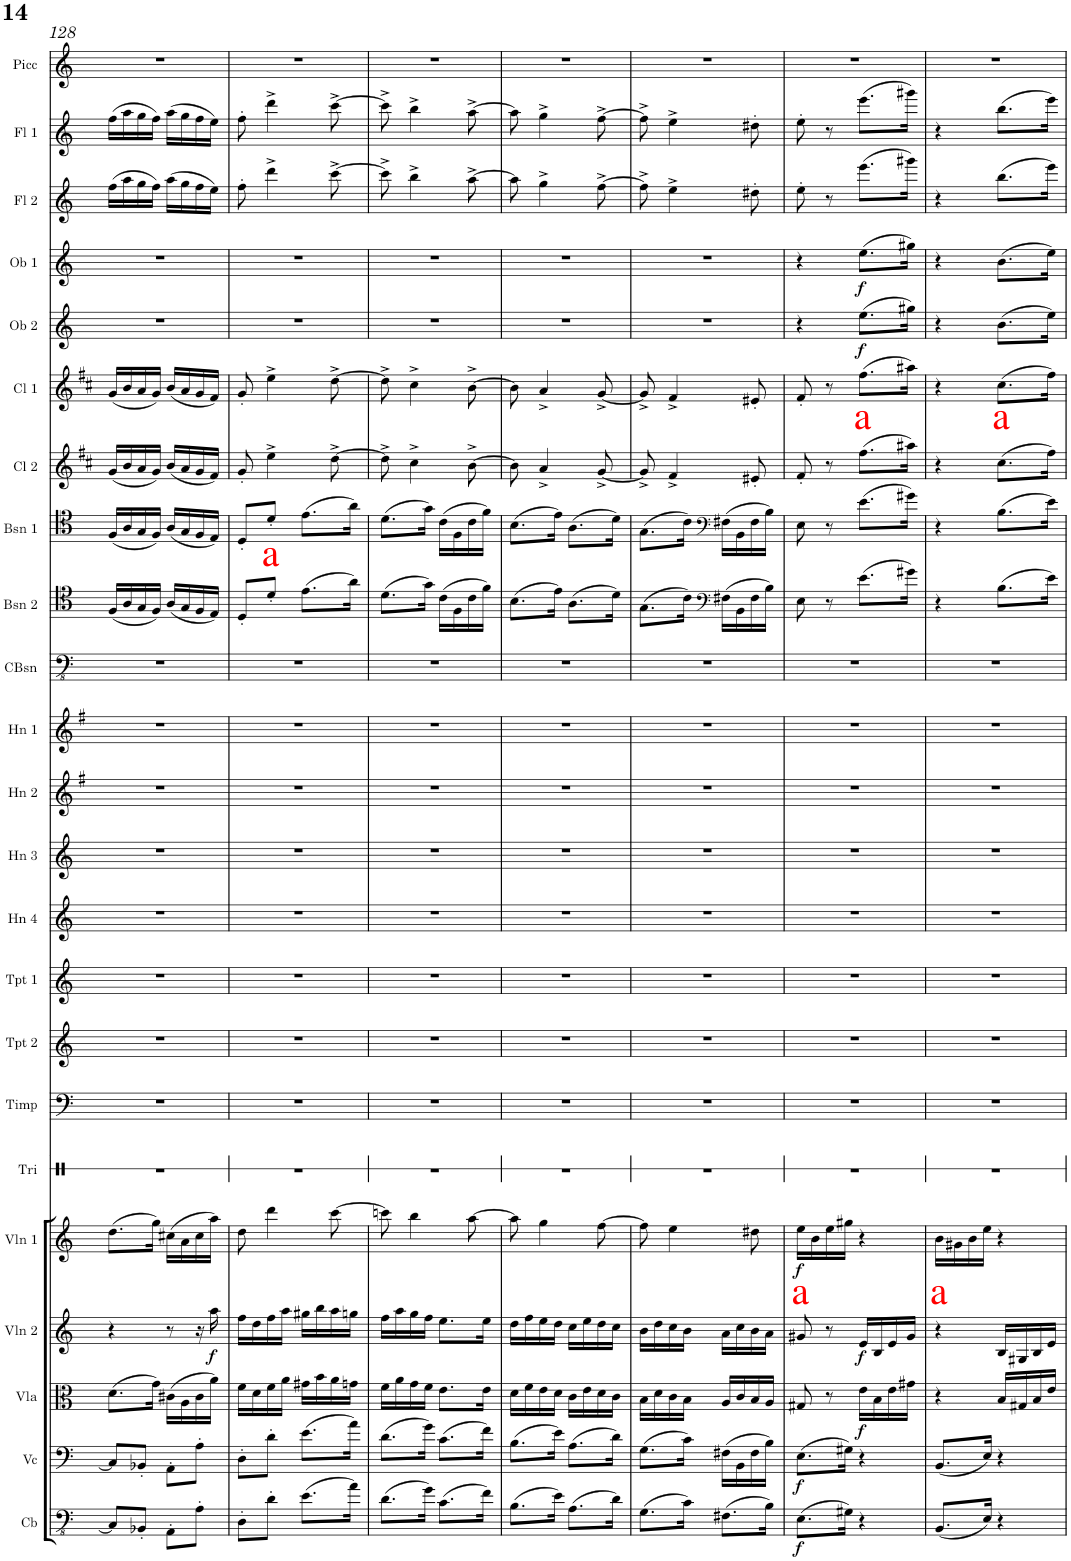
**kern	**dynam	**kern	**dynam	**kern	**dynam	**kern	**dynam	**kern	**text	**dynam	**kern	**kern	**kern	**kern	**kern	**kern	**kern	**kern	**kern	**kern	**kern	**text	**kern	**kern	**text	**kern	**dynam	**kern	**dynam	**kern	**kern	**kern
*part23	*part23	*part22	*part22	*part21	*part21	*part20	*part20	*part19	*part19	*part19	*part18	*part17	*part16	*part15	*part14	*part13	*part12	*part11	*part10	*part9	*part8	*part8	*part7	*part6	*part6	*part5	*part5	*part4	*part4	*part3	*part2	*part1
*staff23	*staff23	*staff22	*staff22	*staff21	*staff21	*staff20	*staff20	*staff19	*staff19	*staff19	*staff18	*staff17	*staff16	*staff15	*staff14	*staff13	*staff12	*staff11	*staff10	*staff9	*staff8	*staff8	*staff7	*staff6	*staff6	*staff5	*staff5	*staff4	*staff4	*staff3	*staff2	*staff1
*I"Contrabass	*	*I"Violoncello	*	*I"Viola	*	*I"Violin 2	*	*I"Violin 1	*	*	*I"Triangle	*I"Timpani	*I"C Trumpet 2	*I"C Trumpet 1	*I"C Horn 4	*I"C Horn 3	*I"F Horn 2	*I"F Horn 1	*I"Contrabassoon	*I"Bassoon 2	*I"Bassoon 1	*	*I"Bb Clarinet 2	*I"Bb Clarinet 1	*	*I"Oboe 2	*	*I"Oboe 1	*	*I"Flute 2	*I"Flute 1	*I"Piccolo
*I'Cb	*	*I'Vc	*	*I'Vla	*	*I'Vln 2	*	*I'Vln 1	*	*	*I'Tri	*I'Timp	*I'Tpt 2	*I'Tpt 1	*I'Hn 4	*I'Hn 3	*I'Hn 2	*I'Hn 1	*I'CBsn	*I'Bsn 2	*I'Bsn 1	*	*I'Cl 2	*I'Cl 1	*	*I'Ob 2	*	*I'Ob 1	*	*I'Fl 2	*I'Fl 1	*I'Picc
!!LO:PB:g=z
*clefFv4	*	*clefF4	*	*clefC3	*	*clefG2	*	*clefG2	*	*	*clefX	*clefF4	*clefG2	*clefG2	*clefG2	*clefG2	*clefG2	*clefG2	*clefFv4	*clefC4	*clefC4	*	*clefG2	*clefG2	*	*clefG2	*	*clefG2	*	*clefG2	*clefG2	*clefG2
*	*	*	*	*	*	*	*	*	*	*	*	*	*Trd1c2	*Trd1c2	*Trd7c12	*Trd7c12	*Trd4c7	*Trd4c7	*	*	*	*	*Trd1c2	*Trd1c2	*	*	*	*	*	*	*	*Trd-7c-12
*k[]	*	*k[]	*	*k[]	*	*k[]	*	*k[]	*	*	*k[]	*k[]	*k[]	*k[]	*k[]	*k[]	*k[f#]	*k[f#]	*k[]	*k[]	*k[]	*	*k[f#c#]	*k[f#c#]	*	*k[]	*	*k[]	*	*k[]	*k[]	*k[]
*M2/4	*	*M2/4	*	*M2/4	*	*M2/4	*	*M2/4	*	*	*M2/4	*M2/4	*M2/4	*M2/4	*M2/4	*M2/4	*M2/4	*M2/4	*M2/4	*M2/4	*M2/4	*	*M2/4	*M2/4	*	*M2/4	*	*M2/4	*	*M2/4	*M2/4	*M2/4
=128	=128	=128	=128	=128	=128	=128	=128	=128	=128	=128	=128	=128	=128	=128	=128	=128	=128	=128	=128	=128	=128	=128	=128	=128	=128	=128	=128	=128	=128	=128	=128	=128
8CC/L]	.	8C/L]	.	(8.d\L	.	4r	.	(8.dd\L	.	.	2r	2r	2r	2r	2r	2r	2r	2r	2r	(16F/LL	(16F/LL	.	(16g/LL	(16g/LL	.	2r	.	2r	.	(16ff\LL	(16ff\LL	2r
.	.	.	.	.	.	.	.	.	.	.	.	.	.	.	.	.	.	.	.	16A/	16A/	.	16b/	16b/	.	.	.	.	.	16aa\	16aa\	.
8BBB-X'/J	.	8BB-X'/J	.	.	.	.	.	.	.	.	.	.	.	.	.	.	.	.	.	16G/	16G/	.	16a/	16a/	.	.	.	.	.	16gg\	16gg\	.
.	.	.	.	16g\Jk)	.	.	.	16gg\Jk)	.	.	.	.	.	.	.	.	.	.	.	16F/JJ)	16F/JJ)	.	16g/JJ)	16g/JJ)	.	.	.	.	.	16ff\JJ)	16ff\JJ)	.
8AAA'\L	.	8AA'\L	.	(16c#X\LL	.	8r	.	(16cc#X\LL	.	.	.	.	.	.	.	.	.	.	.	(16A/LL	(16A/LL	.	(16b/LL	(16b/LL	.	.	.	.	.	(16aa\LL	(16aa\LL	.
.	.	.	.	16A\	.	.	.	16a\	.	.	.	.	.	.	.	.	.	.	.	16G/	16G/	.	16a/	16a/	.	.	.	.	.	16gg\	16gg\	.
8AA'\J	.	8A'\J	.	16c#\	.	16r	.	16cc#\	.	.	.	.	.	.	.	.	.	.	.	16F/	16F/	.	16g/	16g/	.	.	.	.	.	16ff\	16ff\	.
!	!	!	!	!	!	!	!LO:DY:b	!	!	!	!	!	!	!	!	!	!	!	!	!	!	!	!	!	!	!	!	!	!	!	!	!
.	.	.	.	16a\JJ)	.	16aa\	f	16aa\JJ)	.	.	.	.	.	.	.	.	.	.	.	16E/JJ)	16E/JJ)	.	16f#/JJ)	16f#/JJ)	.	.	.	.	.	16ee\JJ)	16ee\JJ)	.
=129	=129	=129	=129	=129	=129	=129	=129	=129	=129	=129	=129	=129	=129	=129	=129	=129	=129	=129	=129	=129	=129	=129	=129	=129	=129	=129	=129	=129	=129	=129	=129	=129
8DD'\L	.	8D'\L	.	16f\LL	.	16ff\LL	.	8dd\	.	.	2r	2r	2r	2r	2r	2r	2r	2r	2r	8D'/L	8D'/L	.	8g'/	8g'/	.	2r	.	2r	.	8ff'\	8ff'\	2r
.	.	.	.	16d\	.	16dd\	.	.	.	.	.	.	.	.	.	.	.	.	.	.	.	.	.	.	.	.	.	.	.	.	.	.
!	!	!	!	!	!	!	!	!	!	!	!	!	!	!	!	!	!	!	!	!	!	!LO:LY:b:color=#FF0000	!	!	!	!	!	!	!	!	!	!
8D'\J	.	8d'\J	.	16f\	.	16ff\	.	4ddd\	.	.	.	.	.	.	.	.	.	.	.	8d'/J	8d'/J	a	4ee^\	4ee^\	.	.	.	.	.	4ddd^\	4ddd^\	.
.	.	.	.	16a\JJ	.	16aa\JJ	.	.	.	.	.	.	.	.	.	.	.	.	.	.	.	.	.	.	.	.	.	.	.	.	.	.
(8.E\L	.	(8.e\L	.	16g#X\LL	.	16gg#X\LL	.	.	.	.	.	.	.	.	.	.	.	.	.	(8.e\L	(8.e\L	.	.	.	.	.	.	.	.	.	.	.
.	.	.	.	16b\	.	16bb\	.	.	.	.	.	.	.	.	.	.	.	.	.	.	.	.	.	.	.	.	.	.	.	.	.	.
.	.	.	.	16a\	.	16aa\	.	[8ccc\	.	.	.	.	.	.	.	.	.	.	.	.	.	.	[8dd^\	[8dd^\	.	.	.	.	.	[8ccc^\	[8ccc^\	.
16A\Jk)	.	16a\Jk)	.	16gn\JJ	.	16ggn\JJ	.	.	.	.	.	.	.	.	.	.	.	.	.	16a\Jk)	16a\Jk)	.	.	.	.	.	.	.	.	.	.	.
=130	=130	=130	=130	=130	=130	=130	=130	=130	=130	=130	=130	=130	=130	=130	=130	=130	=130	=130	=130	=130	=130	=130	=130	=130	=130	=130	=130	=130	=130	=130	=130	=130
(8.D\L	.	(8.d\L	.	16f\LL	.	16ff\LL	.	8cccn\]	.	.	2r	2r	2r	2r	2r	2r	2r	2r	2r	(8.d\L	(8.d\L	.	8dd^\]	8dd^\]	.	2r	.	2r	.	8ccc^\]	8ccc^\]	2r
.	.	.	.	16a\	.	16aa\	.	.	.	.	.	.	.	.	.	.	.	.	.	.	.	.	.	.	.	.	.	.	.	.	.	.
.	.	.	.	16g\	.	16gg\	.	4bb\	.	.	.	.	.	.	.	.	.	.	.	.	.	.	4cc#^\	4cc#^\	.	.	.	.	.	4bb^\	4bb^\	.
16G\Jk)	.	16g\Jk)	.	16f\JJ	.	16ff\JJ	.	.	.	.	.	.	.	.	.	.	.	.	.	16g\Jk)	16g\Jk)	.	.	.	.	.	.	.	.	.	.	.
(8.C\L	.	(8.c\L	.	8.e\L	.	8.ee\L	.	.	.	.	.	.	.	.	.	.	.	.	.	(16c\LL	(16c\LL	.	.	.	.	.	.	.	.	.	.	.
.	.	.	.	.	.	.	.	.	.	.	.	.	.	.	.	.	.	.	.	16F\	16F\	.	.	.	.	.	.	.	.	.	.	.
.	.	.	.	.	.	.	.	[8aa\	.	.	.	.	.	.	.	.	.	.	.	16c\	16c\	.	[8b^\	[8b^\	.	.	.	.	.	[8aa^\	[8aa^\	.
16F\Jk)	.	16f\Jk)	.	16e\Jk	.	16ee\Jk	.	.	.	.	.	.	.	.	.	.	.	.	.	16f\JJ)	16f\JJ)	.	.	.	.	.	.	.	.	.	.	.
=131	=131	=131	=131	=131	=131	=131	=131	=131	=131	=131	=131	=131	=131	=131	=131	=131	=131	=131	=131	=131	=131	=131	=131	=131	=131	=131	=131	=131	=131	=131	=131	=131
(8.BB\L	.	(8.B\L	.	16d\LL	.	16dd\LL	.	8aa\]	.	.	2r	2r	2r	2r	2r	2r	2r	2r	2r	(8.B\L	(8.B\L	.	8b\]	8b\]	.	2r	.	2r	.	8aa\]	8aa\]	2r
.	.	.	.	16f\	.	16ff\	.	.	.	.	.	.	.	.	.	.	.	.	.	.	.	.	.	.	.	.	.	.	.	.	.	.
.	.	.	.	16e\	.	16ee\	.	4gg\	.	.	.	.	.	.	.	.	.	.	.	.	.	.	4a^/	4a^/	.	.	.	.	.	4gg^\	4gg^\	.
16E\Jk)	.	16e\Jk)	.	16d\JJ	.	16dd\JJ	.	.	.	.	.	.	.	.	.	.	.	.	.	16e\Jk)	16e\Jk)	.	.	.	.	.	.	.	.	.	.	.
(8.AA\L	.	(8.A\L	.	16c\LL	.	16cc\LL	.	.	.	.	.	.	.	.	.	.	.	.	.	(8.A\L	(8.A\L	.	.	.	.	.	.	.	.	.	.	.
.	.	.	.	16e\	.	16ee\	.	.	.	.	.	.	.	.	.	.	.	.	.	.	.	.	.	.	.	.	.	.	.	.	.	.
.	.	.	.	16d\	.	16dd\	.	[8ff\	.	.	.	.	.	.	.	.	.	.	.	.	.	.	[8g^/	[8g^/	.	.	.	.	.	[8ff^\	[8ff^\	.
16D\Jk)	.	16d\Jk)	.	16c\JJ	.	16cc\JJ	.	.	.	.	.	.	.	.	.	.	.	.	.	16d\Jk)	16d\Jk)	.	.	.	.	.	.	.	.	.	.	.
=132	=132	=132	=132	=132	=132	=132	=132	=132	=132	=132	=132	=132	=132	=132	=132	=132	=132	=132	=132	=132	=132	=132	=132	=132	=132	=132	=132	=132	=132	=132	=132	=132
(8.GG\L	.	(8.G\L	.	16B\LL	.	16b\LL	.	8ff\]	.	.	2r	2r	2r	2r	2r	2r	2r	2r	2r	(8.G\L	(8.G\L	.	8g^/]	8g^/]	.	2r	.	2r	.	8ff^\]	8ff^\]	2r
.	.	.	.	16d\	.	16dd\	.	.	.	.	.	.	.	.	.	.	.	.	.	.	.	.	.	.	.	.	.	.	.	.	.	.
.	.	.	.	16c\	.	16cc\	.	4ee\	.	.	.	.	.	.	.	.	.	.	.	.	.	.	4f#^/	4f#^/	.	.	.	.	.	4ee^\	4ee^\	.
16C\Jk)	.	16c\Jk)	.	16B\JJ	.	16b\JJ	.	.	.	.	.	.	.	.	.	.	.	.	.	16c\Jk)	16c\Jk)	.	.	.	.	.	.	.	.	.	.	.
*	*	*	*	*	*	*	*	*	*	*	*	*	*	*	*	*	*	*	*	*clefF4	*clefF4	*	*	*	*	*	*	*	*	*	*	*
(8.FF#X\L	.	(16F#X\LL	.	16A/LL	.	16a\LL	.	.	.	.	.	.	.	.	.	.	.	.	.	(16F#X\LL	(16F#X\LL	.	.	.	.	.	.	.	.	.	.	.
.	.	16BB\	.	16c/	.	16cc\	.	.	.	.	.	.	.	.	.	.	.	.	.	16BB\	16BB\	.	.	.	.	.	.	.	.	.	.	.
.	.	16F#\	.	16B/	.	16b\	.	8dd#X\	.	.	.	.	.	.	.	.	.	.	.	16F#\	16F#\	.	8e#X'/	8e#X'/	.	.	.	.	.	8dd#X'\	8dd#X'\	.
16BB\Jk)	.	16B\JJ)	.	16A/JJ	.	16a\JJ	.	.	.	.	.	.	.	.	.	.	.	.	.	16B\JJ)	16B\JJ)	.	.	.	.	.	.	.	.	.	.	.
=133	=133	=133	=133	=133	=133	=133	=133	=133	=133	=133	=133	=133	=133	=133	=133	=133	=133	=133	=133	=133	=133	=133	=133	=133	=133	=133	=133	=133	=133	=133	=133	=133
!	!LO:DY:b	!	!LO:DY:b	!	!	!	!	!	!LO:LY:b:color=#FF0000	!LO:DY:b	!	!	!	!	!	!	!	!	!	!	!	!	!	!	!	!	!	!	!	!	!	!
(8.EE\L	f	(8.E\L	f	8G#X/	.	8g#X/	.	16ee\LL	a	f	2r	2r	2r	2r	2r	2r	2r	2r	2r	8E\	8E\	.	8f#'/	8f#'/	.	4r	.	4r	.	8ee'\	8ee'\	2r
.	.	.	.	.	.	.	.	16b\	.	.	.	.	.	.	.	.	.	.	.	.	.	.	.	.	.	.	.	.	.	.	.	.
.	.	.	.	8r	.	8r	.	16ee\	.	.	.	.	.	.	.	.	.	.	.	8r	8r	.	8r	8r	.	.	.	.	.	8r	8r	.
16GG#X\Jk)	.	16G#X\Jk)	.	.	.	.	.	16gg#X\JJ	.	.	.	.	.	.	.	.	.	.	.	.	.	.	.	.	.	.	.	.	.	.	.	.
!	!	!	!	!	!LO:DY:b	!	!LO:DY:b	!	!	!	!	!	!	!	!	!	!	!	!	!	!	!	!	!	!LO:LY:b:color=#FF0000	!	!LO:DY:b	!	!LO:DY:b	!	!	!
4r	.	4r	.	16e\LL	f	16e/LL	f	4r	.	.	.	.	.	.	.	.	.	.	.	(8.e\L	(8.e\L	.	(8.ff#\L	(8.ff#\L	a	(8.ee\L	f	(8.ee\L	f	(8.eee\L	(8.eee\L	.
.	.	.	.	16B\	.	16B/	.	.	.	.	.	.	.	.	.	.	.	.	.	.	.	.	.	.	.	.	.	.	.	.	.	.
.	.	.	.	16e\	.	16e/	.	.	.	.	.	.	.	.	.	.	.	.	.	.	.	.	.	.	.	.	.	.	.	.	.	.
.	.	.	.	16g#X\JJ	.	16g#/JJ	.	.	.	.	.	.	.	.	.	.	.	.	.	16g#X\Jk)	16g#X\Jk)	.	16aa#X\Jk)	16aa#X\Jk)	.	16gg#X\Jk)	.	16gg#X\Jk)	.	16ggg#X\Jk)	16ggg#X\Jk)	.
=134	=134	=134	=134	=134	=134	=134	=134	=134	=134	=134	=134	=134	=134	=134	=134	=134	=134	=134	=134	=134	=134	=134	=134	=134	=134	=134	=134	=134	=134	=134	=134	=134
!	!	!	!	!	!	!	!	!	!LO:LY:b:color=#FF0000	!	!	!	!	!	!	!	!	!	!	!	!	!	!	!	!	!	!	!	!	!	!	!
(8.BBB/L	.	(8.BB/L	.	4r	.	4r	.	16b\LL	a	.	2r	2r	2r	2r	2r	2r	2r	2r	2r	4r	4r	.	4r	4r	.	4r	.	4r	.	4r	4r	2r
.	.	.	.	.	.	.	.	16g#X\	.	.	.	.	.	.	.	.	.	.	.	.	.	.	.	.	.	.	.	.	.	.	.	.
.	.	.	.	.	.	.	.	16b\	.	.	.	.	.	.	.	.	.	.	.	.	.	.	.	.	.	.	.	.	.	.	.	.
16EE/Jk)	.	16E/Jk)	.	.	.	.	.	16ee\JJ	.	.	.	.	.	.	.	.	.	.	.	.	.	.	.	.	.	.	.	.	.	.	.	.
!	!	!	!	!	!	!	!	!	!	!	!	!	!	!	!	!	!	!	!	!	!	!	!	!	!LO:LY:b:color=#FF0000	!	!	!	!	!	!	!
4r	.	4r	.	16B/LL	.	16B/LL	.	4r	.	.	.	.	.	.	.	.	.	.	.	(8.B\L	(8.B\L	.	(8.cc#\L	(8.cc#\L	a	(8.b\L	.	(8.b\L	.	(8.bb\L	(8.bb\L	.
.	.	.	.	16G#X/	.	16G#X/	.	.	.	.	.	.	.	.	.	.	.	.	.	.	.	.	.	.	.	.	.	.	.	.	.	.
.	.	.	.	16B/	.	16B/	.	.	.	.	.	.	.	.	.	.	.	.	.	.	.	.	.	.	.	.	.	.	.	.	.	.
.	.	.	.	16e/JJ	.	16e/JJ	.	.	.	.	.	.	.	.	.	.	.	.	.	16e\Jk)	16e\Jk)	.	16ff#\Jk)	16ff#\Jk)	.	16ee\Jk)	.	16ee\Jk)	.	16eee\Jk)	16eee\Jk)	.
=	=	=	=	=	=	=	=	=	=	=	=	=	=	=	=	=	=	=	=	=	=	=	=	=	=	=	=	=	=	=	=	=
*-	*-	*-	*-	*-	*-	*-	*-	*-	*-	*-	*-	*-	*-	*-	*-	*-	*-	*-	*-	*-	*-	*-	*-	*-	*-	*-	*-	*-	*-	*-	*-	*-
